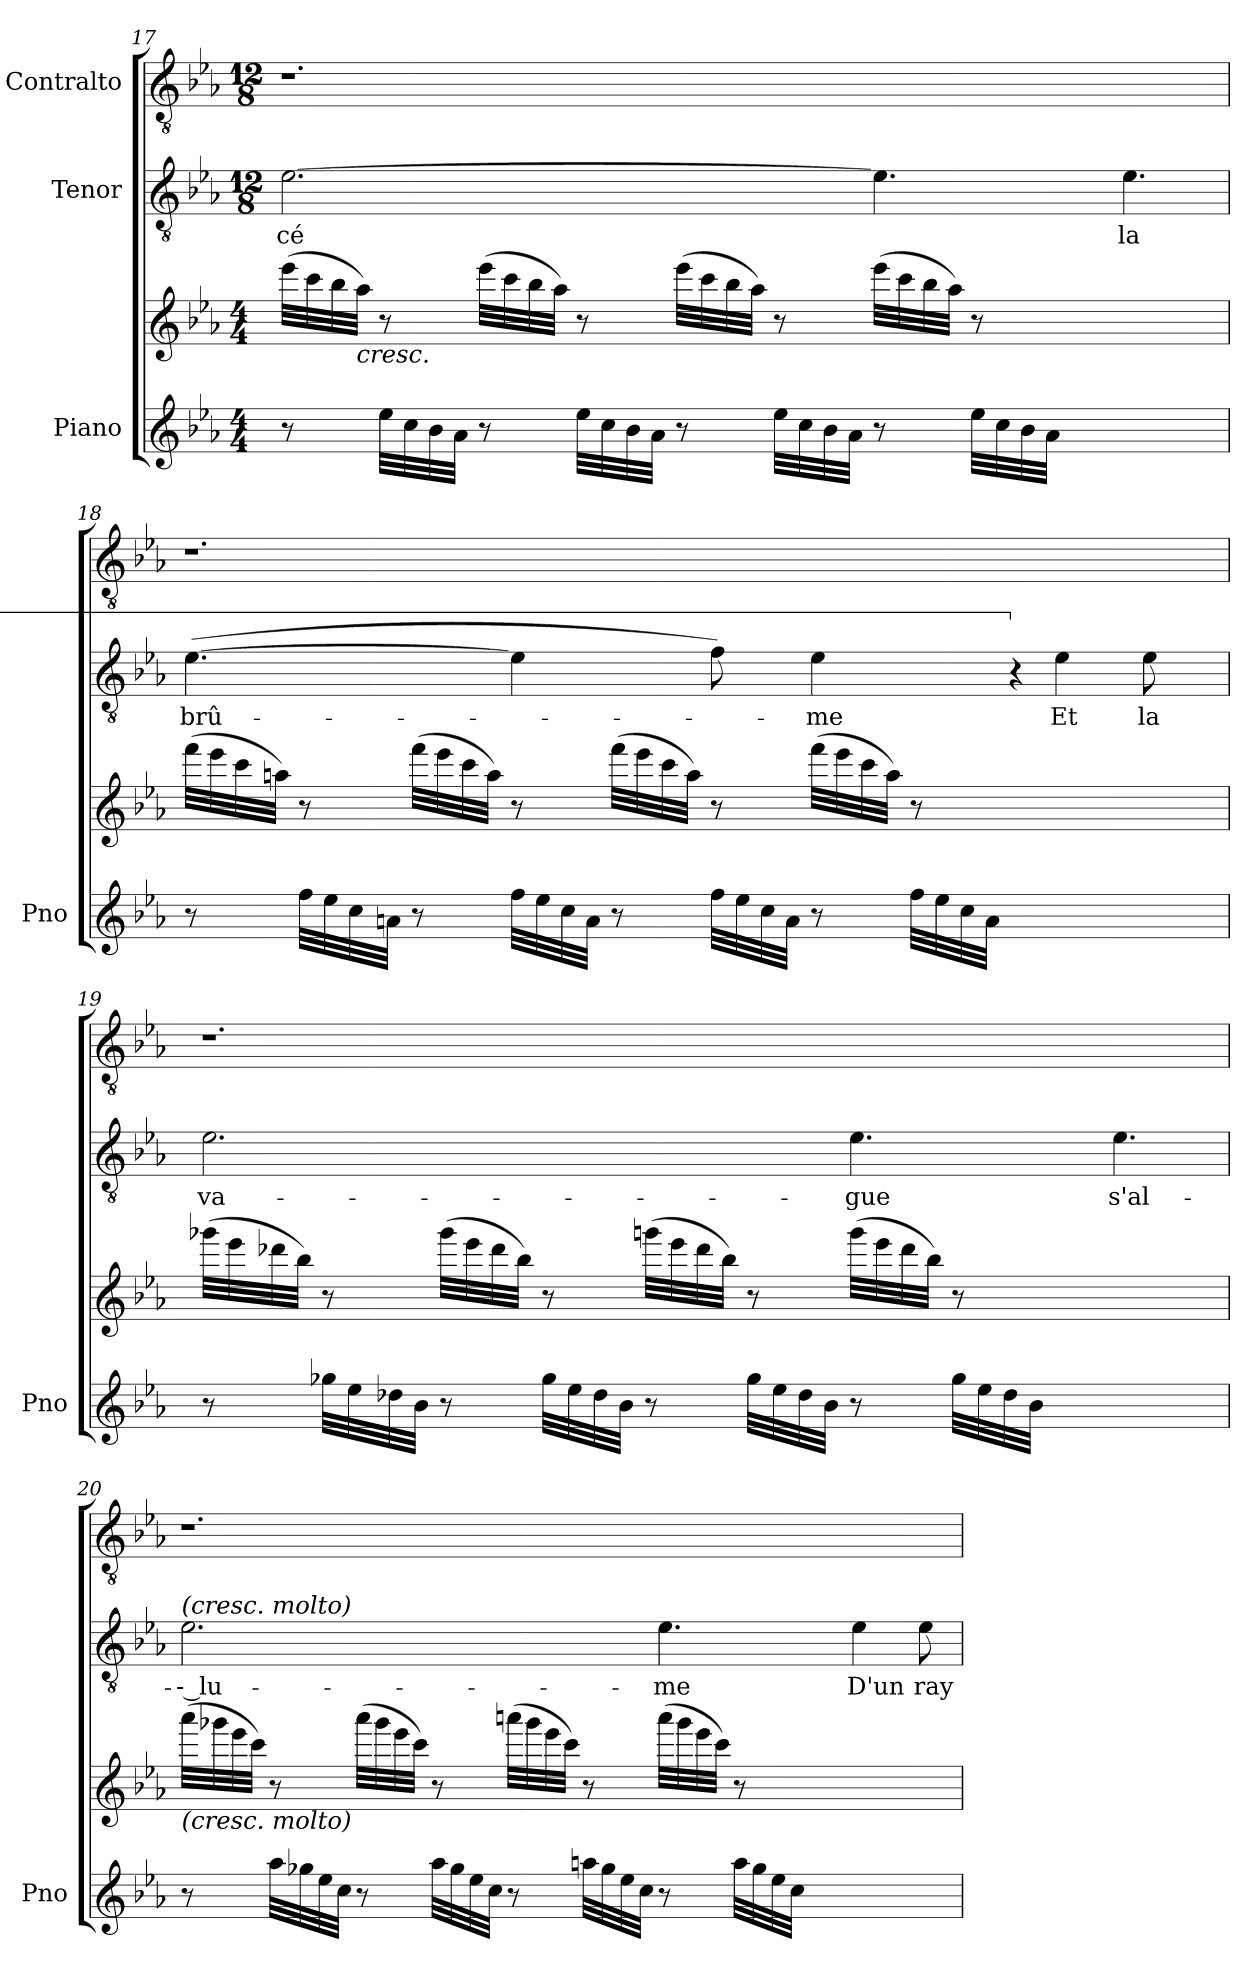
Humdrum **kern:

**kern	**kern	**kern	**text	**kern
*part3	*part3	*part2	*part2	*part1
*staff4	*staff3	*staff2	*staff2	*staff1
*I"Piano	*	*I"Tenor	*	*I"Contralto
*I'Pno	*	*	*	*
*clefG2	*clefG2	*clefGv2	*	*clefGv2
*k[b-e-a-]	*k[b-e-a-]	*k[b-e-a-]	*	*k[b-e-a-]
*M4/4	*M4/4	*M12/8	*	*M12/8
=17	=17	=17	=17	=17
8r	(32eee-\LLL	[2.e-\	-cé	1.r
.	32ccc\	.	.	.
.	32bb-\	.	.	.
!	!LO:TX:b:i:t=cresc.	!	!	!
.	32aa-\JJJ)	.	.	.
32ee-\LLL	8r	.	.	.
32cc\	.	.	.	.
32b-\	.	.	.	.
32a-\JJJ	.	.	.	.
8r	(32eee-\LLL	.	.	.
.	32ccc\	.	.	.
.	32bb-\	.	.	.
.	32aa-\JJJ)	.	.	.
32ee-\LLL	8r	.	.	.
32cc\	.	.	.	.
32b-\	.	.	.	.
32a-\JJJ	.	.	.	.
8r	(32eee-\LLL	.	.	.
.	32ccc\	.	.	.
.	32bb-\	.	.	.
.	32aa-\JJJ)	.	.	.
32ee-\LLL	8r	.	.	.
32cc\	.	.	.	.
32b-\	.	.	.	.
32a-\JJJ	.	.	.	.
8r	(32eee-\LLL	4.e-\]	.	.
.	32ccc\	.	.	.
.	32bb-\	.	.	.
.	32aa-\JJJ)	.	.	.
32ee-\LLL	8r	.	.	.
32cc\	.	.	.	.
32b-\	.	.	.	.
32a-\JJJ	.	.	.	.
2ryy	2ryy	.	.	.
.	.	4.e-\	la	.
=18	=18	=18	=18	=18
8r	(32fff\LLL	([4.e-\	brû-	1.r
.	32eee-\	.	.	.
.	32ccc\	.	.	.
.	32aan\JJJ)	.	.	.
32ff\LLL	8r	.	.	.
32ee-\	.	.	.	.
32cc\	.	.	.	.
32an\JJJ	.	.	.	.
8r	(32fff\LLL	.	.	.
.	32eee-\	.	.	.
.	32ccc\	.	.	.
.	32aa\JJJ)	.	.	.
32ff\LLL	8r	4e-\]	.	.
32ee-\	.	.	.	.
32cc\	.	.	.	.
32a\JJJ	.	.	.	.
8r	(32fff\LLL	.	.	.
.	32eee-\	.	.	.
.	32ccc\	.	.	.
.	32aa\JJJ)	.	.	.
32ff\LLL	8r	8f\)	.	.
32ee-\	.	.	.	.
32cc\	.	.	.	.
32a\JJJ	.	.	.	.
8r	(32fff\LLL	4e-\	-me	.
.	32eee-\	.	.	.
.	32ccc\	.	.	.
.	32aa\JJJ)	.	.	.
32ff\LLL	8r	.	.	.
32ee-\	.	.	.	.
32cc\	.	.	.	.
32a\JJJ	.	.	.	.
!	!	!LO:N:vis=8	!	!
2ryy	2ryy	12r	.	.
.	.	4e-\	Et	.
.	.	8e-\	la	.
.	.	24ryy	.	.
=19	=19	=19	=19	=19
8r	(32ggg-X\LLL	2.e-\	va-	1.r
.	32eee-\	.	.	.
.	32ddd-X\	.	.	.
.	32bb-\JJJ)	.	.	.
32gg-X\LLL	8r	.	.	.
32ee-\	.	.	.	.
32dd-X\	.	.	.	.
32b-\JJJ	.	.	.	.
8r	(32ggg-\LLL	.	.	.
.	32eee-\	.	.	.
.	32ddd-\	.	.	.
.	32bb-\JJJ)	.	.	.
32gg-\LLL	8r	.	.	.
32ee-\	.	.	.	.
32dd-\	.	.	.	.
32b-\JJJ	.	.	.	.
8r	(32gggn\LLL	.	.	.
.	32eee-\	.	.	.
.	32ddd-\	.	.	.
.	32bb-\JJJ)	.	.	.
32gg-\LLL	8r	.	.	.
32ee-\	.	.	.	.
32dd-\	.	.	.	.
32b-\JJJ	.	.	.	.
8r	(32ggg\LLL	4.e-\	-gue	.
.	32eee-\	.	.	.
.	32ddd-\	.	.	.
.	32bb-\JJJ)	.	.	.
32gg-\LLL	8r	.	.	.
32ee-\	.	.	.	.
32dd-\	.	.	.	.
32b-\JJJ	.	.	.	.
2ryy	2ryy	.	.	.
.	.	4.e-\	s'al-	.
=20	=20	=20	=20	=20
!	!	!LO:TX:a:i:t=(cresc. molto)	!	!
!	!LO:TX:b:i:t=(cresc. molto)	!	!	!
8r	(32aaa-\LLL	2.e-\	-- lu-	1.r
.	32ggg-X\	.	.	.
.	32eee-\	.	.	.
.	32ccc\JJJ)	.	.	.
32aa-\LLL	8r	.	.	.
32gg-X\	.	.	.	.
32ee-\	.	.	.	.
32cc\JJJ	.	.	.	.
8r	(32aaa-\LLL	.	.	.
.	32ggg-\	.	.	.
.	32eee-\	.	.	.
.	32ccc\JJJ)	.	.	.
32aa-\LLL	8r	.	.	.
32gg-\	.	.	.	.
32ee-\	.	.	.	.
32cc\JJJ	.	.	.	.
8r	(32aaan\LLL	.	.	.
.	32ggg-\	.	.	.
.	32eee-\	.	.	.
.	32ccc\JJJ)	.	.	.
32aan\LLL	8r	.	.	.
32gg-\	.	.	.	.
32ee-\	.	.	.	.
32cc\JJJ	.	.	.	.
8r	(32aaa\LLL	4.e-\	-me	.
.	32ggg-\	.	.	.
.	32eee-\	.	.	.
.	32ccc\JJJ)	.	.	.
32aa\LLL	8r	.	.	.
32gg-\	.	.	.	.
32ee-\	.	.	.	.
32cc\JJJ	.	.	.	.
2ryy	2ryy	.	.	.
.	.	4e-\	D'un	.
.	.	8e-\	ray-	.
=	=	=	=	=
*-	*-	*-	*-	*-
